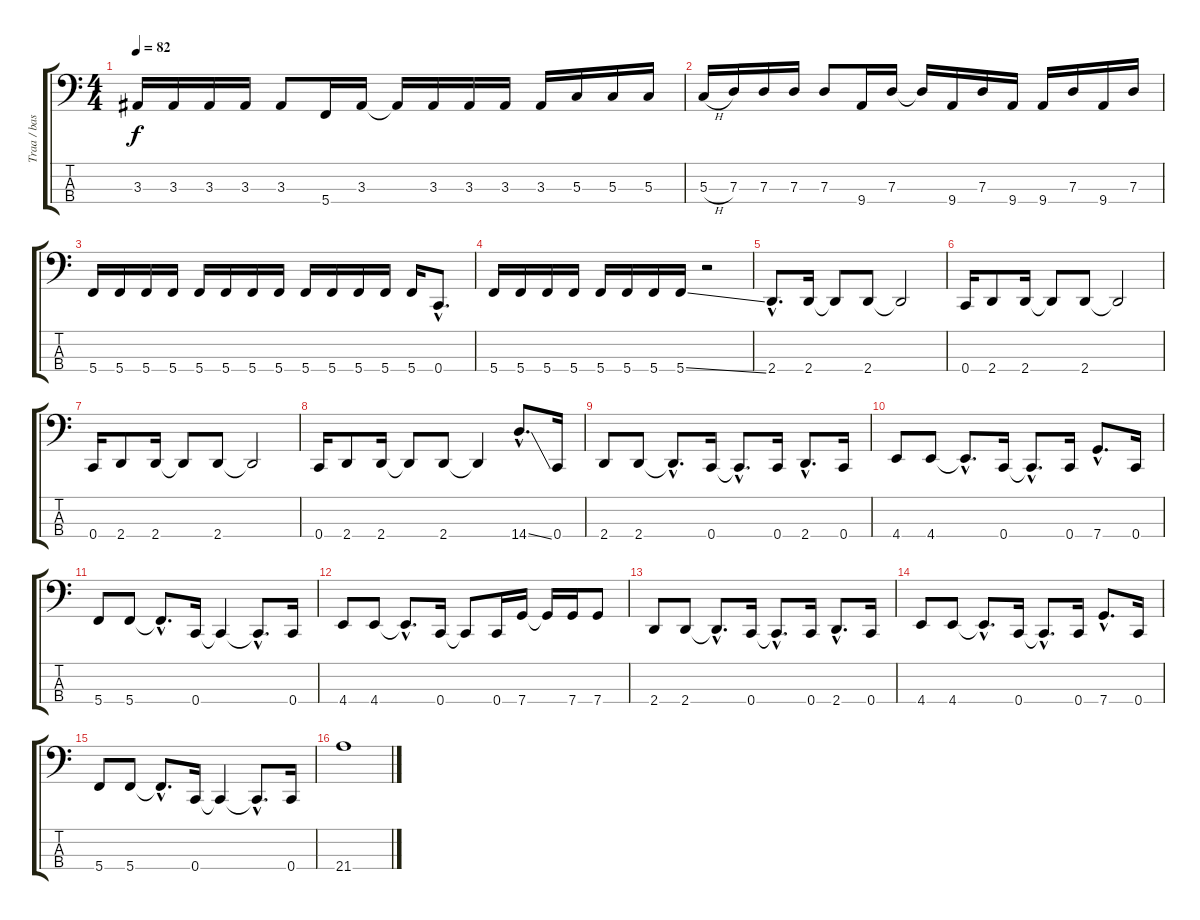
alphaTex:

\track ("Traa / bass" "Traa / bas") {instrument electricbassfinger}
\staff {score tabs}
\tuning (F2 C2 G1 C1) {hide}
\ts (4 4)
\tempo 82
\clef f4
\ks c
3.3.16{dy f} 3.3.16 3.3.16 3.3.16 3.3.8 5.4.16 3.3.16 3.3{t}.16 3.3.16 3.3.16 3.3.16 3.3.16 5.3.16 5.3.16 5.3.16 |
5.3{h}.16 7.3.16 7.3.16 7.3.16 7.3.8 9.4.16 7.3.16 7.3{t}.16 9.4.16 7.3.16 9.4.16 9.4.16 7.3.16 9.4.16 7.3.16 |
5.4.16 5.4.16 5.4.16 5.4.16 5.4.16 5.4.16 5.4.16 5.4.16 5.4.16 5.4.16 5.4.16 5.4.16 5.4.16 0.4{hac}.8{d} |
5.4.16 5.4.16 5.4.16 5.4.16 5.4.16 5.4.16 5.4.16 5.4{ss}.16 r.2 |
2.4{hac}.8{d volume 13 instrument slapbass2} 2.4.16 2.4{t}.8 2.4.8 2.4{t}.2 |
0.4.16 2.4.8 2.4.16 2.4{t}.8 2.4.8 2.4{t}.2 |
0.4.16 2.4.8 2.4.16 2.4{t}.8 2.4.8 2.4{t}.2 |
0.4.16 2.4.8 2.4.16 2.4{t}.8 2.4.8 2.4{t}.4 14.4{ss hac}.8{d} 0.4.16 |
2.4.8 2.4.8 2.4{hac t}.8{d} 0.4.16 0.4{hac t}.8{d} 0.4.16 2.4{hac}.8{d} 0.4.16 |
4.4.8 4.4.8 4.4{hac t}.8{d} 0.4.16 0.4{hac t}.8{d} 0.4.16 7.4{hac}.8{d} 0.4.16 |
5.4.8 5.4.8 5.4{hac t}.8{d} 0.4.16 0.4{t}.4 0.4{hac t}.8{d} 0.4.16 |
4.4.8 4.4.8 4.4{hac t}.8{d} 0.4.16 0.4{t}.8 0.4.16 7.4.16 7.4{t}.16 7.4.16 7.4.8 |
2.4.8 2.4.8 2.4{hac t}.8{d} 0.4.16 0.4{hac t}.8{d} 0.4.16 2.4{hac}.8{d} 0.4.16 |
4.4.8 4.4.8 4.4{hac t}.8{d} 0.4.16 0.4{hac t}.8{d} 0.4.16 7.4{hac}.8{d} 0.4.16 |
5.4.8 5.4.8 5.4{hac t}.8{d} 0.4.16 0.4{t}.4 0.4{hac t}.8{d} 0.4.16 |
21.4.1
